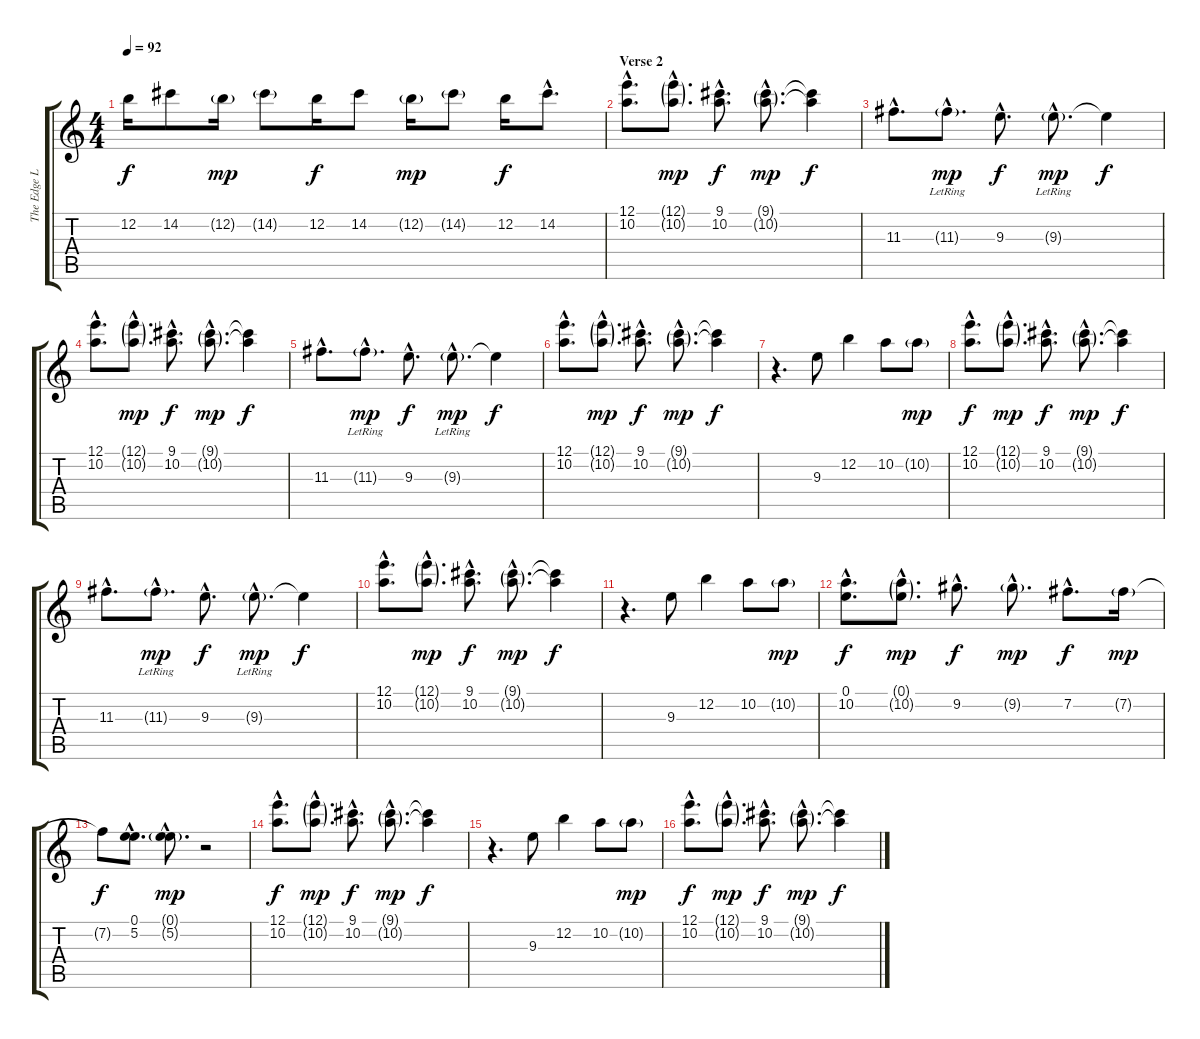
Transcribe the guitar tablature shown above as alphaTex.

\track ("The Edge Lead Clean" "The Edge L") {instrument electricguitarjazz}
\staff {score tabs}
\tuning (E4 B3 G3 D3 A2 E2) {hide}
\ts (4 4)
\tempo 92
\clef g2
\ks c
12.2.16{dy f} 14.2.8 12.2{g}.16{dy mp} 14.2{g}.8 12.2.16{dy f} 14.2.8 12.2{g}.16{dy mp} 14.2{g}.8 12.2.16{dy f} 14.2{hac}.8{d} |
\section ("" "Verse 2")
(12.1{hac} 10.2{hac}).8{d} (12.1{g hac} 10.2{g hac}).8{d dy mp} (9.1{hac} 10.2{hac}).8{d dy f} (9.1{g hac} 10.2{g hac}).8{d dy mp} (9.1{t} 10.2{t}).4{dy f} |
11.3{hac}.8{d} 11.3{g hac lr}.8{d dy mp} 9.3{hac}.8{d dy f} 9.3{g hac lr}.8{d dy mp} 9.3{t}.4{dy f} |
(12.1{hac} 10.2{hac}).8{d} (12.1{g hac} 10.2{g hac}).8{d dy mp} (9.1{hac} 10.2{hac}).8{d dy f} (9.1{g hac} 10.2{g hac}).8{d dy mp} (9.1{t} 10.2{t}).4{dy f} |
11.3{hac}.8{d} 11.3{g hac lr}.8{d dy mp} 9.3{hac}.8{d dy f} 9.3{g hac lr}.8{d dy mp} 9.3{t}.4{dy f} |
(12.1{hac} 10.2{hac}).8{d} (12.1{g hac} 10.2{g hac}).8{d dy mp} (9.1{hac} 10.2{hac}).8{d dy f} (9.1{g hac} 10.2{g hac}).8{d dy mp} (9.1{t} 10.2{t}).4{dy f} |
r.4{d} 9.3.8 12.2.4 10.2.8 10.2{g}.8{dy mp} |
(12.1{hac} 10.2{hac}).8{d dy f} (12.1{g hac} 10.2{g hac}).8{d dy mp} (9.1{hac} 10.2{hac}).8{d dy f} (9.1{g hac} 10.2{g hac}).8{d dy mp} (9.1{t} 10.2{t}).4{dy f} |
11.3{hac}.8{d} 11.3{g hac lr}.8{d dy mp} 9.3{hac}.8{d dy f} 9.3{g hac lr}.8{d dy mp} 9.3{t}.4{dy f} |
(12.1{hac} 10.2{hac}).8{d} (12.1{g hac} 10.2{g hac}).8{d dy mp} (9.1{hac} 10.2{hac}).8{d dy f} (9.1{g hac} 10.2{g hac}).8{d dy mp} (9.1{t} 10.2{t}).4{dy f} |
r.4{d} 9.3.8 12.2.4 10.2.8 10.2{g}.8{dy mp} |
(0.1{hac} 10.2{hac}).8{d dy f} (0.1{g hac} 10.2{g hac}).8{d dy mp} 9.2{hac}.8{d dy f} 9.2{g hac}.8{d dy mp} 7.2{hac}.8{d dy f} 7.2{g}.16{dy mp} |
7.2{t}.8{dy f} (0.1{hac} 5.2{hac}).8{d} (0.1{g hac} 5.2{g hac}).8{d dy mp} r.2 |
(12.1{hac} 10.2{hac}).8{d dy f} (12.1{g hac} 10.2{g hac}).8{d dy mp} (9.1{hac} 10.2{hac}).8{d dy f} (9.1{g hac} 10.2{g hac}).8{d dy mp} (9.1{t} 10.2{t}).4{dy f} |
r.4{d} 9.3.8 12.2.4 10.2.8 10.2{g}.8{dy mp} |
(12.1{hac} 10.2{hac}).8{d dy f} (12.1{g hac} 10.2{g hac}).8{d dy mp} (9.1{hac} 10.2{hac}).8{d dy f} (9.1{g hac} 10.2{g hac}).8{d dy mp} (9.1{t} 10.2{t}).4{dy f}
